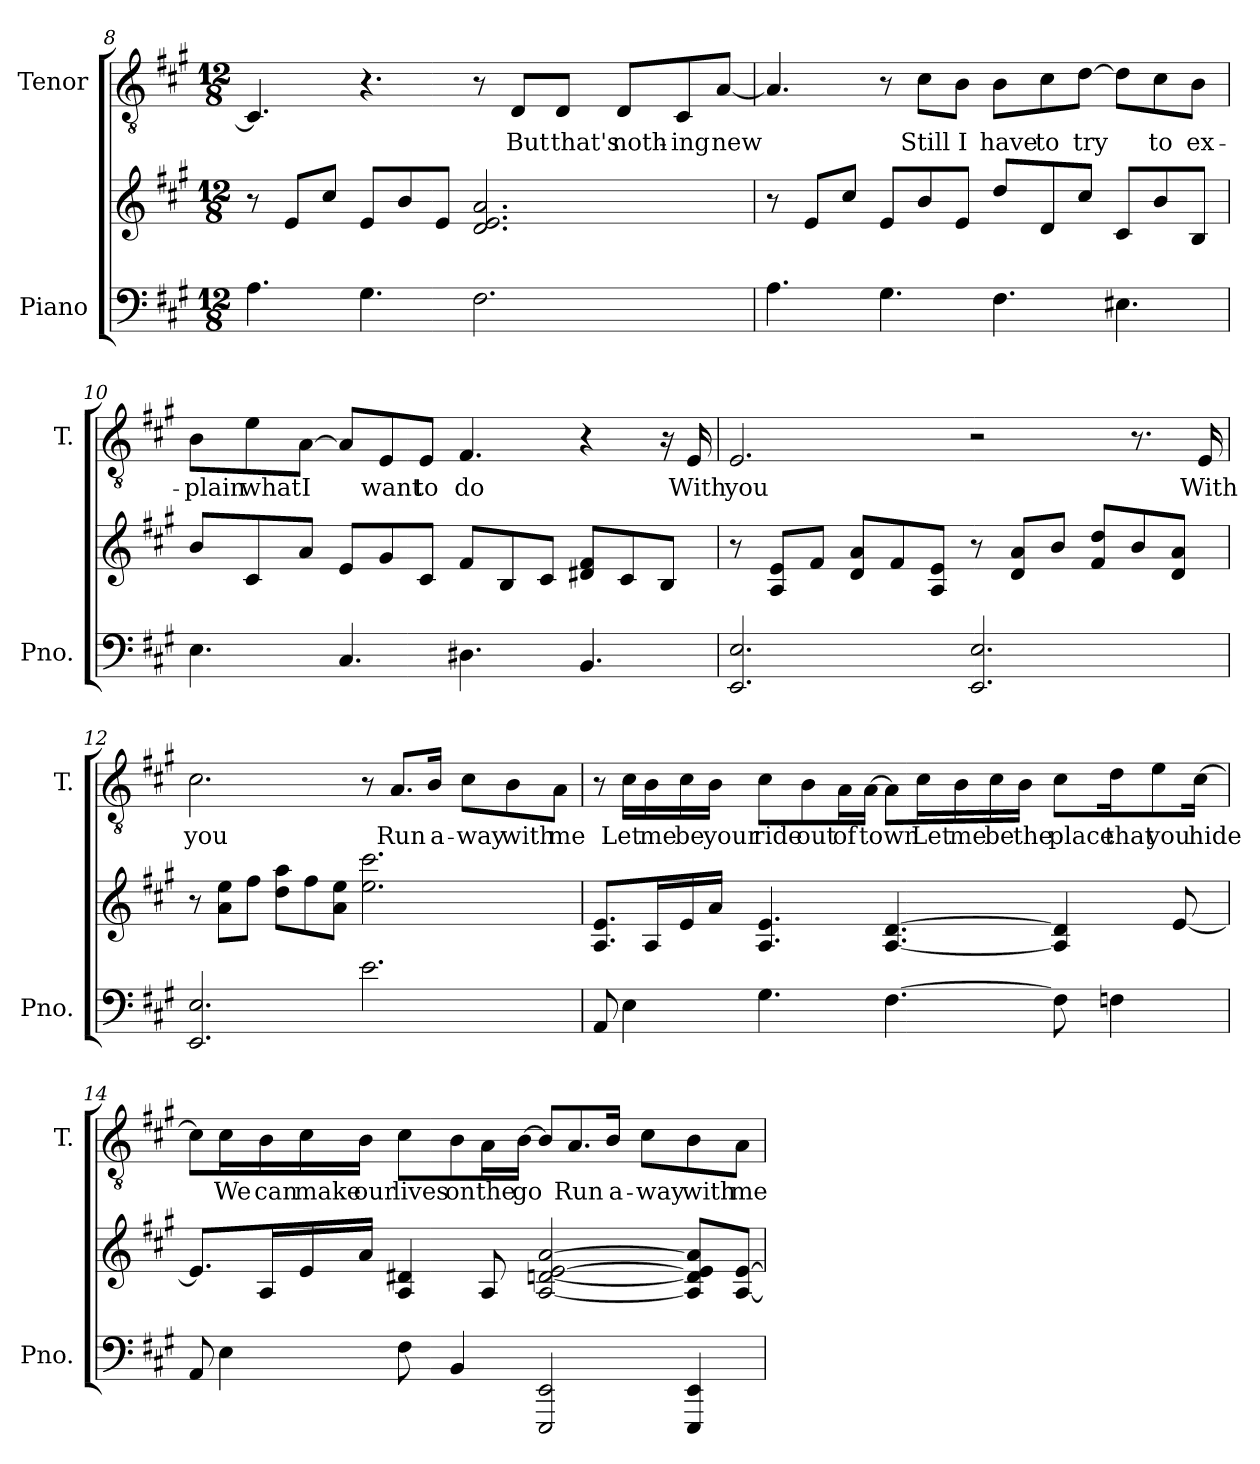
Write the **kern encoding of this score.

**kern	**kern	**kern	**text
*part2	*part2	*part1	*part1
*staff3	*staff2	*staff1	*staff1
*I"Piano	*	*I"Tenor	*
*I'Pno.	*	*I'T.	*
*clefF4	*clefG2	*clefGv2	*
*k[f#c#g#]	*k[f#c#g#]	*k[f#c#g#]	*
*M12/8	*M12/8	*M12/8	*
=8	=8	=8	=8
4.A\	8r	4.C#/]	.
.	8e/L	.	.
.	8cc#/J	.	.
4.G#\	8e/L	4.r	.
.	8b/	.	.
.	8e/J	.	.
2.F#\	2.d/ 2.e/ 2.a/	8r	.
.	.	8D/L	But
.	.	8D/J	that's
.	.	8D/L	noth-
.	.	8C#/	-ing
.	.	[8A/J	new
!!LO:LB:g=z
=9	=9	=9	=9
4.A\	8r	4.A/]	.
.	8e/L	.	.
.	8cc#/J	.	.
4.G#\	8e/L	8r	.
.	8b/	8c#\L	Still
.	8e/J	8B\J	I
4.F#\	8dd/L	8B\L	have
.	8d/	8c#\	to
.	8cc#/J	[8d\J	try
4.E#X\	8c#/L	8d\L]	.
.	8b/	8c#\	to
.	8B/J	8B\J	ex-
=10	=10	=10	=10
4.E\	8b/L	8B\L	-plain
.	8c#/	8e\	what
.	8a/J	[8A\J	I
4.C#/	8e/L	8A/L]	.
.	8g#/	8E/	want
.	8c#/J	8E/J	to
4.D#X\	8f#/L	4.F#/	do
.	8B/	.	.
.	8c#/J	.	.
4.BB/	8d#X/ 8f#/L	4r	.
.	8c#/	.	.
.	8B/J	16r	.
.	.	16E/	With
!!LO:LB:g=z
=11	=11	=11	=11
2.EE/ 2.E/	8r	2.E/	you
.	8A/ 8e/L	.	.
.	8f#/J	.	.
.	8d/ 8a/L	.	.
.	8f#/	.	.
.	8A/ 8e/J	.	.
2.EE/ 2.E/	8r	2r	.
.	8d/ 8a/L	.	.
.	8b/J	.	.
.	8f#/ 8dd/L	.	.
.	8b/	8.r	.
.	8d/ 8a/J	.	.
.	.	16E/	With
=12	=12	=12	=12
2.EE/ 2.E/	8r	2.c#\	you
.	8a\ 8ee\L	.	.
.	8ff#\J	.	.
.	8dd\ 8aa\L	.	.
.	8ff#\	.	.
.	8a\ 8ee\J	.	.
2.e\	2.ee\ 2.ccc#\	8r	.
.	.	8.A/L	Run
.	.	16B/Jk	a-
.	.	8c#\L	-way
.	.	8B\	with
.	.	8A\J	me
!!LO:PB:g=z
=13	=13	=13	=13
8AA/	8.A/ 8.e/L	8r	.
4E\	.	16c#\LL	Let
.	16A/L	16B\	me
.	16e/	16c#\	be
.	16a/JJ	16B\JJ	your
4.G#\	4.A/ 4.e/	8c#\L	ride
.	.	8B\	out
.	.	16A\L	of
.	.	[16A\JJ	town
[4.F#\	[4.A/ [4.d/	8A\L]	.
.	.	16c#\L	Let
.	.	16B\	me
.	.	16c#\	be
.	.	16B\JJ	the
8F#\]	4A/] 4d/]	8c#\L	place
4Fn\	.	16d\K	that
.	.	8e\	you
.	[8e/	.	.
.	.	[16c#\Jk	hide
!!LO:LB:g=z
=14	=14	=14	=14
8AA/	8.e/L]	8c#\L]	.
4E\	.	16c#\L	We
.	16A/L	16B\	can
.	16e/	16c#\	make
.	16a/JJ	16B\JJ	our
8F#\	4A/ 4d#X/	8c#\L	lives
4BB/	.	8B\	on
.	8A/	16A\L	the
.	.	[16B\JJ	go
2EEE/ 2EE/	[2A/ [2dn/ [2e/ [2a/	8B/L]	.
.	.	8.A/	Run
.	.	16B/Jk	a-
.	.	8c#\L	-way
4EEE/ 4EE/	8A/] 8d/] 8e/] 8a/]L	8B\	with
.	[8A/ [8e/J	8A\J	me
=	=	=	=
*-	*-	*-	*-
